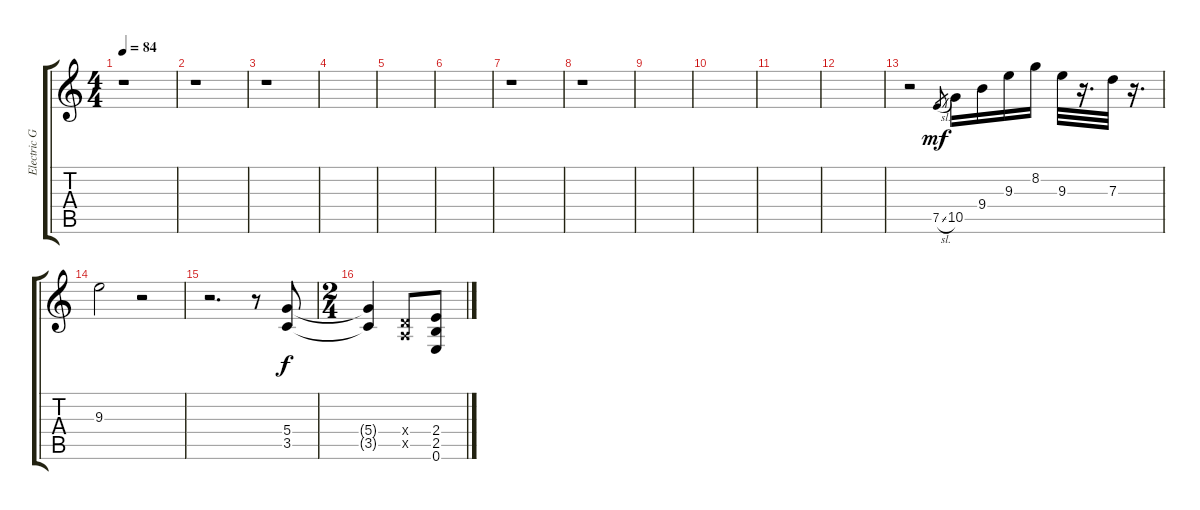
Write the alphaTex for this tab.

\track ("Electric Guitar 2" "Electric G") {instrument electricguitarjazz}
\staff {score tabs}
\tuning (E4 B3 G3 D3 A2 E2) {hide}
\ts (4 4)
\tempo 84
\clef g2
\ks c
r.1{dy f} |
r.1 |
r.1 |
|
|
|
r.1 |
r.1 |
|
|
|
|
r.2{volume 13 balance 0 instrument distortionguitar} 7.5{sl}.8{gr dy mf} 10.5.16 9.4.16 9.3.16 8.2.16 9.3.32 r.16{d} 7.3.32 r.16{d} |
9.3.2 r.2 |
r.2{d} r.8 (5.4 3.5).8{dy f balance 8 instrument electricguitarjazz} |
\ts (2 4)
(5.4{t} 3.5{t}).4 (0.4{x} 0.5{x}).8 (2.4 2.5 0.6).8
